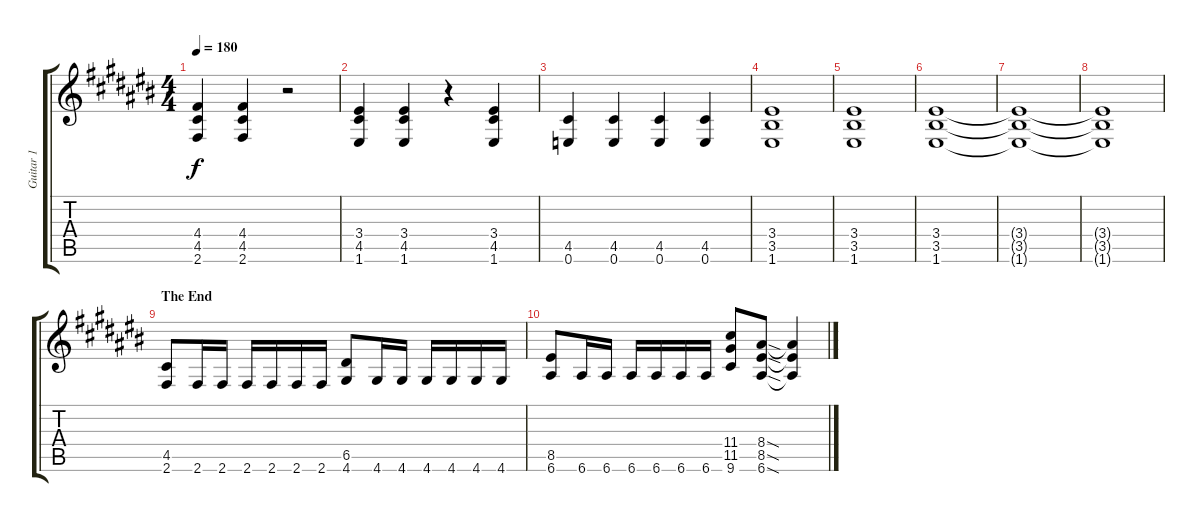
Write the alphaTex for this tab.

\track ("Guitar 1" "Guitar 1") {instrument overdrivenguitar}
\staff {score tabs}
\tuning (E4 B3 G3 D3 A2 E2) {hide}
\ts (4 4)
\tempo 180
\clef g2
\ks a#minor
(4.4 4.5 2.6).4{dy f} (4.4 4.5 2.6).4 r.2 |
(3.4 4.5 1.6).4 (3.4 4.5 1.6).4 r.4 (3.4 4.5 1.6).4 |
(4.5 0.6).4 (4.5 0.6).4 (4.5 0.6).4 (4.5 0.6).4 |
(3.4 3.5 1.6).1 |
(3.4 3.5 1.6).1 |
(3.4 3.5 1.6).1 |
(3.4{t} 3.5{t} 1.6{t}).1 |
(3.4{t} 3.5{t} 1.6{t}).1 |
\section ("" "The End")
(4.5 2.6).8 2.6.16 2.6.16 2.6.16 2.6.16 2.6.16 2.6.16 (6.5 4.6).8 4.6.16 4.6.16 4.6.16 4.6.16 4.6.16 4.6.16 |
(8.5 6.6).8 6.6.16 6.6.16 6.6.16 6.6.16 6.6.16 6.6.16 (11.4 11.5 9.6).8 (8.4{sod} 8.5{sod} 6.6{sod}).8 (8.4{t} 8.5{t} 6.6{t}).4
